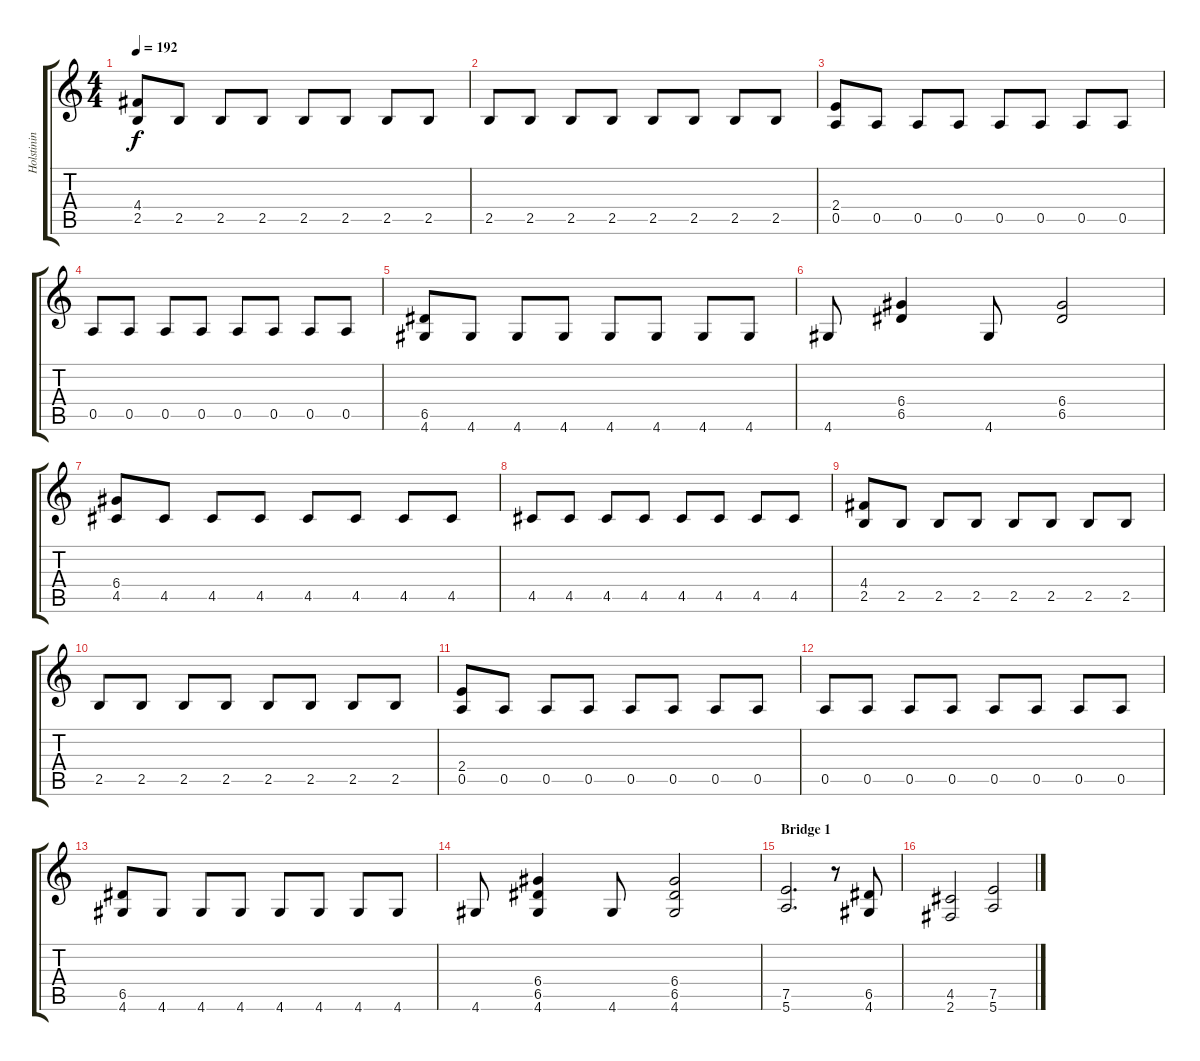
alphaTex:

\track ("Holstinin 2" "Holstinin ") {instrument overdrivenguitar}
\staff {score tabs}
\tuning (E4 B3 G3 D3 A2 E2) {hide}
\ts (4 4)
\tempo 192
\clef g2
\ks c
(4.4 2.5).8{dy f} 2.5.8 2.5.8 2.5.8 2.5.8 2.5.8 2.5.8 2.5.8 |
2.5.8 2.5.8 2.5.8 2.5.8 2.5.8 2.5.8 2.5.8 2.5.8 |
(2.4 0.5).8 0.5.8 0.5.8 0.5.8 0.5.8 0.5.8 0.5.8 0.5.8 |
0.5.8 0.5.8 0.5.8 0.5.8 0.5.8 0.5.8 0.5.8 0.5.8 |
(6.5 4.6).8 4.6.8 4.6.8 4.6.8 4.6.8 4.6.8 4.6.8 4.6.8 |
4.6.8 (6.4 6.5).4 4.6.8 (6.4 6.5).2 |
(6.4 4.5).8 4.5.8 4.5.8 4.5.8 4.5.8 4.5.8 4.5.8 4.5.8 |
4.5.8 4.5.8 4.5.8 4.5.8 4.5.8 4.5.8 4.5.8 4.5.8 |
(4.4 2.5).8 2.5.8 2.5.8 2.5.8 2.5.8 2.5.8 2.5.8 2.5.8 |
2.5.8 2.5.8 2.5.8 2.5.8 2.5.8 2.5.8 2.5.8 2.5.8 |
(2.4 0.5).8 0.5.8 0.5.8 0.5.8 0.5.8 0.5.8 0.5.8 0.5.8 |
0.5.8 0.5.8 0.5.8 0.5.8 0.5.8 0.5.8 0.5.8 0.5.8 |
(6.5 4.6).8 4.6.8 4.6.8 4.6.8 4.6.8 4.6.8 4.6.8 4.6.8 |
4.6.8 (6.4 6.5 4.6).4 4.6.8 (6.4 6.5 4.6).2 |
\section ("" "Bridge 1")
(7.5 5.6).2{d} r.8 (6.5 4.6).8 |
(4.5 2.6).2 (7.5 5.6).2
